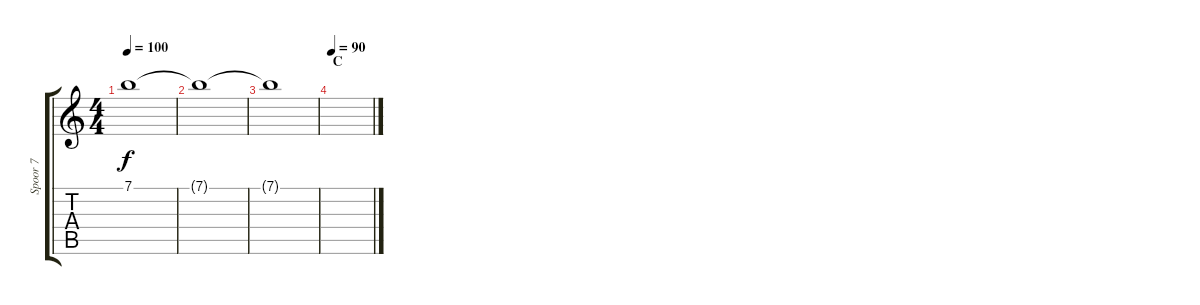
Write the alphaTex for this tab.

\track ("Spoor 7" "Spoor 7") {instrument overdrivenguitar}
\staff {score tabs}
\tuning (E4 B3 G3 D3 A2 E2) {hide}
\ts (4 4)
\tempo 100
\clef g2
\ks c
7.1{t}.1{dy f} |
7.1{t}.1 |
7.1{t}.1 |
\section ("" "C")
\tempo 90
